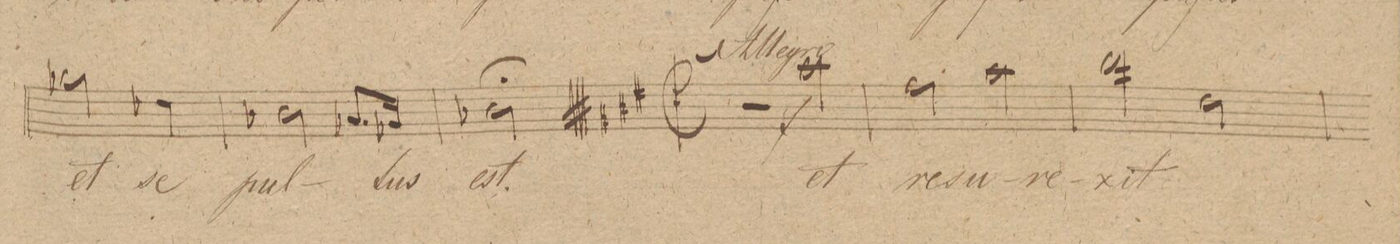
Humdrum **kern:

**kern	**text	**dynam
*I"Alto.	*	*
*clefC3	*	*
*k[]	*	*
*met(c)	*	*
*M3/4	*	*
2a-X\	-et	.
4e-X\	se-	.
=103	=103	=103
2c\	-pul-	.
8.B-X/L	-tus	.
16A-X/Jk	.	.
=104	=104	=104
2.c-X;\	-est.	.
=105||	=105||	=105||
*k[g#c#f#]	*	*
*M2/2	*	*
*met(c|)	*	*
*mmet(c|)	*	*
2r	.	.
2b\	et	f
=106	=106	=106
2g#\	re-	.
2b\	-su-	.
=107	=107	=107
2ee\	-re-	.
2e\	-xit	.
=108	=108	=108
*-	*-	*-
